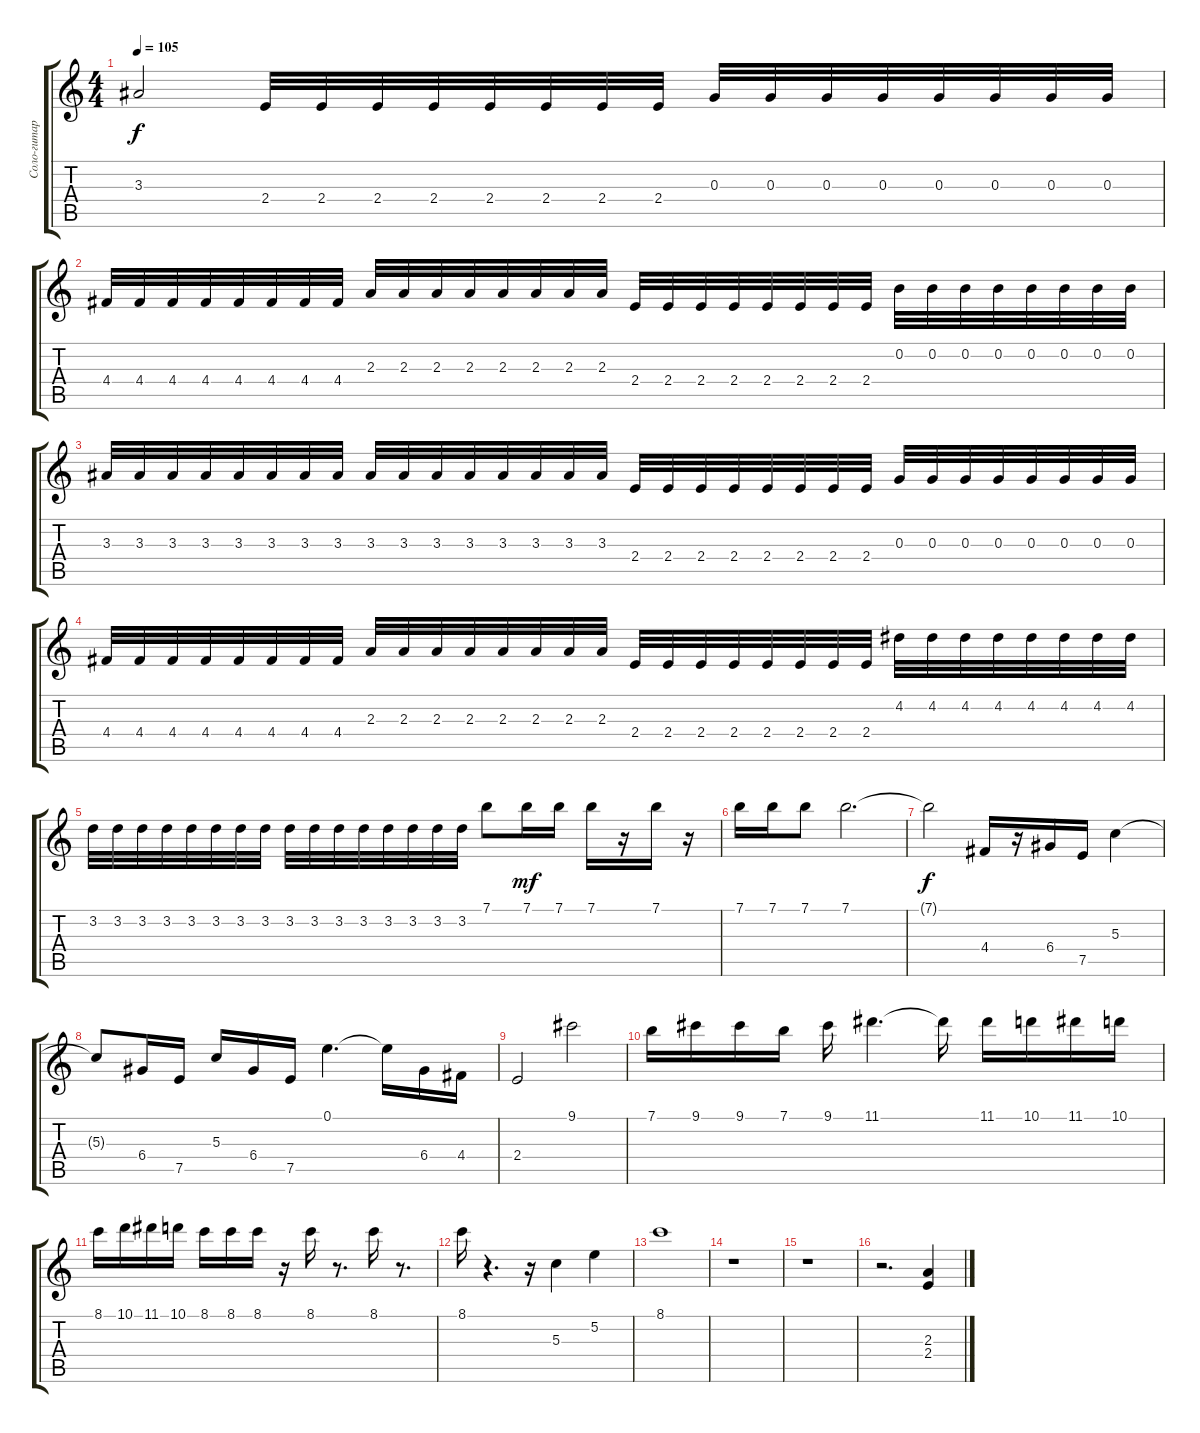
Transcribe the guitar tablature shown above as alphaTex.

\track ("Соло-гитара" "Соло-гитар") {instrument distortionguitar}
\staff {score tabs}
\tuning (E4 B3 G3 D3 A2 E2) {hide}
\ts (4 4)
\tempo 105
\clef g2
\ks c
3.3{t}.2{dy f} 2.4.32 2.4.32 2.4.32 2.4.32 2.4.32 2.4.32 2.4.32 2.4.32 0.3.32 0.3.32 0.3.32 0.3.32 0.3.32 0.3.32 0.3.32 0.3.32 |
4.4.32 4.4.32 4.4.32 4.4.32 4.4.32 4.4.32 4.4.32 4.4.32 2.3.32 2.3.32 2.3.32 2.3.32 2.3.32 2.3.32 2.3.32 2.3.32 2.4.32 2.4.32 2.4.32 2.4.32 2.4.32 2.4.32 2.4.32 2.4.32 0.2.32 0.2.32 0.2.32 0.2.32 0.2.32 0.2.32 0.2.32 0.2.32 |
3.3.32 3.3.32 3.3.32 3.3.32 3.3.32 3.3.32 3.3.32 3.3.32 3.3.32 3.3.32 3.3.32 3.3.32 3.3.32 3.3.32 3.3.32 3.3.32 2.4.32 2.4.32 2.4.32 2.4.32 2.4.32 2.4.32 2.4.32 2.4.32 0.3.32 0.3.32 0.3.32 0.3.32 0.3.32 0.3.32 0.3.32 0.3.32 |
4.4.32 4.4.32 4.4.32 4.4.32 4.4.32 4.4.32 4.4.32 4.4.32 2.3.32 2.3.32 2.3.32 2.3.32 2.3.32 2.3.32 2.3.32 2.3.32 2.4.32 2.4.32 2.4.32 2.4.32 2.4.32 2.4.32 2.4.32 2.4.32 4.2.32 4.2.32 4.2.32 4.2.32 4.2.32 4.2.32 4.2.32 4.2.32 |
3.2.32 3.2.32 3.2.32 3.2.32 3.2.32 3.2.32 3.2.32 3.2.32 3.2.32 3.2.32 3.2.32 3.2.32 3.2.32 3.2.32 3.2.32 3.2.32 7.1.8 7.1.16{dy mf} 7.1.16 7.1.16 r.16 7.1.16 r.16 |
7.1.16 7.1.16 7.1.8 7.1.2{d} |
7.1{t}.2{dy f} 4.4.16 r.16 6.4.16 7.5.16 5.3.4 |
5.3{t}.8 6.4.16 7.5.16 5.3.16 6.4.16 7.5.16 0.1.4{d instrument guitarharmonics} 0.1{t}.16 6.4.16{instrument distortionguitar} 4.4.16 |
2.4.2 9.1.2 |
7.1.16 9.1.16 9.1.16 7.1.16 9.1.16 11.1.4{d} 11.1{t}.16 11.1.16 10.1.16 11.1.16 10.1.16 |
8.1.16 10.1.16 11.1.16 10.1.16 8.1.16 8.1.16 8.1.16 r.16 8.1.16 r.8{d} 8.1.16 r.8{d} |
8.1.16 r.4{d} r.16 5.3.4 5.2.4 |
8.1.1{instrument guitarharmonics} |
r.1 |
r.1 |
r.2{d} (2.3 2.4).4{instrument distortionguitar}
